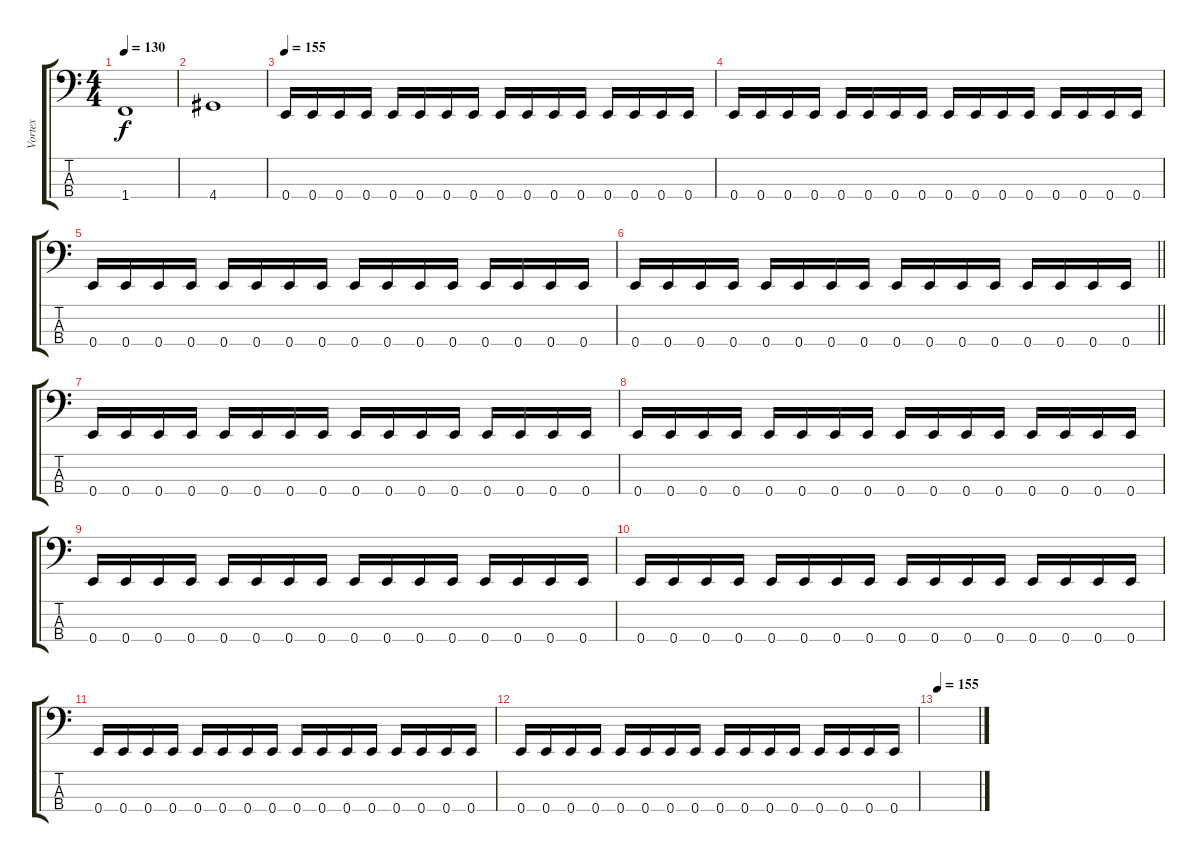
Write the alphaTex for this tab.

\track ("Vortex" "Vortex") {instrument electricbassfinger}
\staff {score tabs}
\tuning (G2 D2 A1 E1) {hide}
\ts (4 4)
\tempo 130
\clef f4
\ks c
1.4.1{dy f} |
4.4.1 |
\tempo 155
0.4.16 0.4.16 0.4.16 0.4.16 0.4.16 0.4.16 0.4.16 0.4.16 0.4.16 0.4.16 0.4.16 0.4.16 0.4.16 0.4.16 0.4.16 0.4.16 |
0.4.16 0.4.16 0.4.16 0.4.16 0.4.16 0.4.16 0.4.16 0.4.16 0.4.16 0.4.16 0.4.16 0.4.16 0.4.16 0.4.16 0.4.16 0.4.16 |
0.4.16 0.4.16 0.4.16 0.4.16 0.4.16 0.4.16 0.4.16 0.4.16 0.4.16 0.4.16 0.4.16 0.4.16 0.4.16 0.4.16 0.4.16 0.4.16 |
\barLineRight lightlight
0.4.16 0.4.16 0.4.16 0.4.16 0.4.16 0.4.16 0.4.16 0.4.16 0.4.16 0.4.16 0.4.16 0.4.16 0.4.16 0.4.16 0.4.16 0.4.16 |
\section ("" "")
0.4.16 0.4.16 0.4.16 0.4.16 0.4.16 0.4.16 0.4.16 0.4.16 0.4.16 0.4.16 0.4.16 0.4.16 0.4.16 0.4.16 0.4.16 0.4.16 |
0.4.16 0.4.16 0.4.16 0.4.16 0.4.16 0.4.16 0.4.16 0.4.16 0.4.16 0.4.16 0.4.16 0.4.16 0.4.16 0.4.16 0.4.16 0.4.16 |
0.4.16 0.4.16 0.4.16 0.4.16 0.4.16 0.4.16 0.4.16 0.4.16 0.4.16 0.4.16 0.4.16 0.4.16 0.4.16 0.4.16 0.4.16 0.4.16 |
0.4.16 0.4.16 0.4.16 0.4.16 0.4.16 0.4.16 0.4.16 0.4.16 0.4.16 0.4.16 0.4.16 0.4.16 0.4.16 0.4.16 0.4.16 0.4.16 |
0.4.16 0.4.16 0.4.16 0.4.16 0.4.16 0.4.16 0.4.16 0.4.16 0.4.16 0.4.16 0.4.16 0.4.16 0.4.16 0.4.16 0.4.16 0.4.16 |
0.4.16 0.4.16 0.4.16 0.4.16 0.4.16 0.4.16 0.4.16 0.4.16 0.4.16 0.4.16 0.4.16 0.4.16 0.4.16 0.4.16 0.4.16 0.4.16 |
\tempo 155
